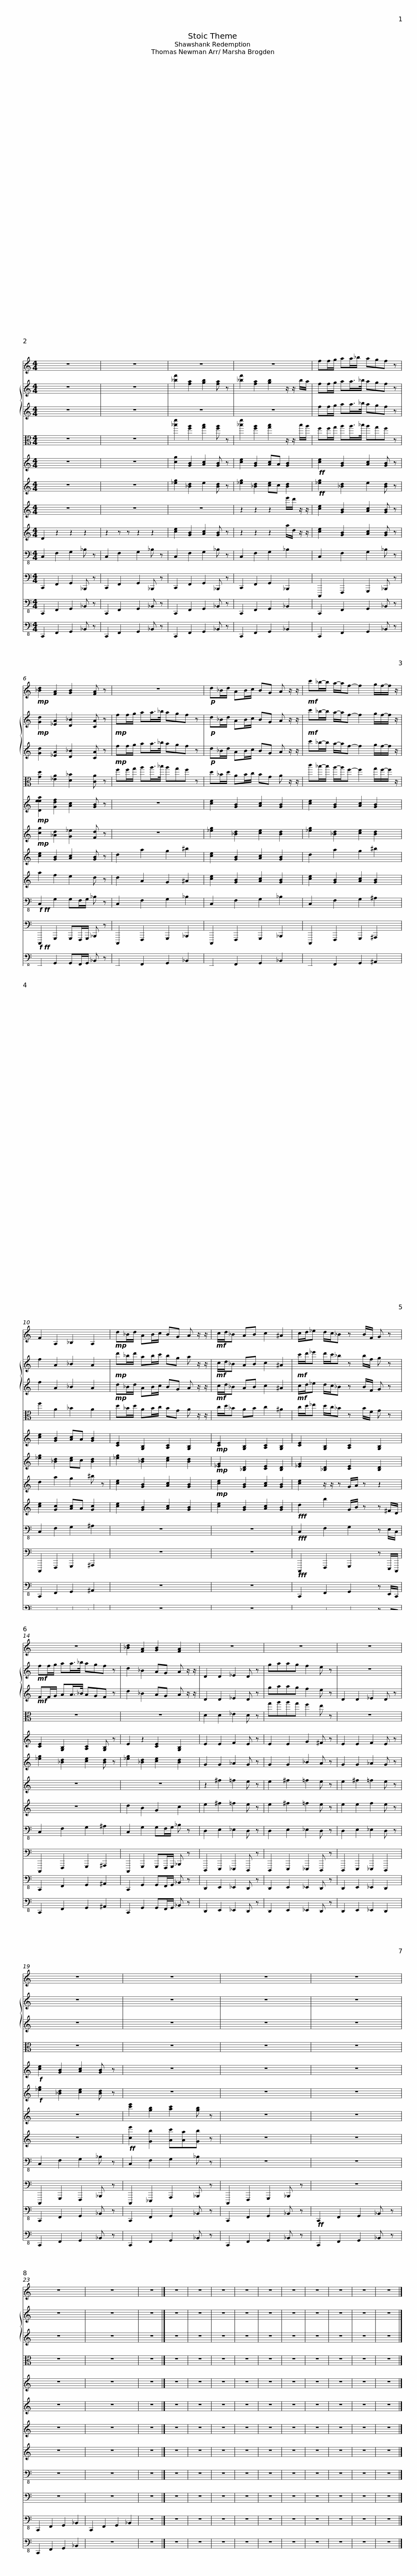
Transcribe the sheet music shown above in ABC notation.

X:1
%%score 1 { 2 | 3 } 4 5 6 7 8 9 10 11 12
L:1/8
M:4/4
I:linebreak $
K:C
V:1 treble
V:2 treble
V:3 treble
V:4 alto
V:5 treble transpose=-2
V:6 treble transpose=-5
V:7 treble transpose=-14
V:8 treble transpose=-14
V:9 bass-8 transpose=-12
V:10 bass
V:11 bass-8
V:12 bass-8
V:1
 z8 | z8 | z8 | z8 |$ ff/g/ aa/_b/ agf z | %5
!mp! [_Bd]2 [FA]2 [GB]2 [FA] z | z8 |$!p! d_B/d/ AB/c/ BG A z/ z/ |!mf! c'_b/-b/ a/-a/f- f2 g/f/-f/ z/ | F2 A,2 _B,2 A,2 |$ %10
!mp! d_B/d/ AB/c/ BG A z/ z/ |!mf! c/d/_B AB c2 ^A2 | c/d/_e d/c/_B z B/F/ G z |$ z8 | [_Bd]2 [FA]2 [GB]2 [FA]2 | %15
 z8 | z8 |$ z8 | z8 | z8 | %20
 z8 | z8 |$ z8 | z8 | z8 |] %25
 z8 | z8 | z8 | z8 | z8 | %30
 z8 | z8 | z8 | z8 | z8 |] %35
V:2
 z8 | z8 | [_bf']2 [fa]2 [gb]2 [fa] z | [_bf']2 [fa]2 [gb]2 z/ z/ b/a/ |$ ff/g/ aa/>_b/ agf z | %5
!mp! [Gd]2 [_EA]2 [D_B]2 [CA] z |!mp! ff/g/ aa/>_b/ agf z |$!p! d_B/d/ AB/c/ BG A z/ z/ |!mf! c'_b/-b/ a/-a/f- f2 g/f/-f/ z/ | f2 A2 _B2 A2 |$ %10
!mp! d'_b/d'/ ab/c'/ bg a z/ z/ |!mf! c/d/_B AB c2 ^A2 |!mf! c'/d'/_e' d'/c'/_b z b/f/ g z |$!mf! ff/g/ aa/>_b/ agf z | d2 _B2 AG A z/ z/ | %15
 D2 D2 _E2 D z | gaag f2 e z |$ z8 | z8 | z8 | %20
 z8 | z8 |$ z8 | z8 | z8 |] %25
 z8 | z8 | z8 | z8 | z8 | %30
 z8 | z8 | z8 | z8 | z8 |] %35
V:3
 z8 | z8 | z8 | z8 |$ ff/g/ aa/>_b/ agf z | %5
 [Gd]2 [_EA]2 [D_B]2 [CA] z |!mp! ff/g/ aa/>_b/ agf z |$!p! d_B/d/ AB/c/ BG A z/ z/ | c'_b/-b/ a/-a/f- f2 g/f/-f/ z/ | f2 A2 _B2 A2 |$ %10
!mp! d_B/d/ AB/c/ BG A z/ z/ |!mf! c/d/_B AB c2 ^A2 |!mf! c/d/_e d/c/_B z B/F/ G z |$!mf! FF/G/ AA/>_B/ AGF z | d2 _B2 AG A z/ z/ | %15
 D2 D2 _E2 D z | gaag f2 e z |$ D2 D2 _E2 D z | z8 | z8 | %20
 z8 | z8 |$ z8 | z8 | z8 |] %25
 z8 | z8 | z8 | z8 | z8 | %30
 z8 | z8 | z8 | z8 | z8 |] %35
V:4
 z8 | z8 | [_bf']2 [fa]2 [gb]2 [fa] z | [_bf']2 [fa]2 [gb]2 z/ z/ b/a/ |$ ff/g/ aa/>_b/ agf z | %5
 [Gd]2 [_EA]2 [D_B]2 [CA] z | ff/g/ aa/>_b/ agf z |$ d_B/d/ AB/c/ BG A z/ z/ | c'_b/-b/ a/-a/f- f2 g/f/-f/ z/ | f2 A2 _B2 A2 |$ %10
 d_B/d/ AB/c/ BG A z/ z/ | c/d/_B AB c2 ^A2 | c/d/_e d/c/_B z B/F/ G z |$ z8 | z8 | %15
 D2 D2 _E2 D z | gaag f2 e z |$ z8 | z8 | z8 | %20
 z8 | z8 |$ z8 | z8 | z8 |] %25
 z8 | z8 | z8 | z8 | z8 | %30
 z8 | z8 | z8 | z8 | z8 |] %35
V:5
 z8 | z8 | [cg]2 [GB]2 [Ac]2 [GB] z | [ce]2 [GB]2 [Ac]A [GB]2 |$!ff! [ce]2 [GB]2 [Ac]2 [GB] z | %5
!mp! [Deea]2 [Gdf]2 [Ac]2 [GB] z | z8 |$ [ce]2 [GB]2 [Ac]2 [GB]2 | [ce]2 [GB]2 [Ac]2 [GB]2 | [ce]2 [GB]2 [Ac]A [GB]2 |$ %10
 [CE]2 [G,B,]2 [A,C]2 [G,B,]2 |!mp! [CE]2 [G,B,]2 [A,C]2 [G,B,]2 | [CE]2 [G,B,]2 [A,C]2 [G,B,]2 |$ [CE]2 [G,B,]2 [A,C]2 [G,B,] z | E2 z2 [CE]2 [G,B,]2 | %15
 E2 E2 F2 E z | E2 E2 G2 ^F z |$ E2 E2 F2 E z |!f! [ce]2 [GB]2 [Ac]2 [GB] z | z8 | %20
 z8 | z8 |$ z8 | z8 | z8 |] %25
 z8 | z8 | z8 | z8 | z8 | %30
 z8 | z8 | z8 | z8 | z8 |] %35
V:6
 z8 | z8 | [_eg]2 [_Bd]2 e2 [Bd] z | [_eg]2 [_Bd]2 [ce]c [Bd]2 |$!ff! [_eg]2 [_Bd]2 e2 [Bd] z | %5
!mp! [cg]2 [_Ad]2 [G_e]2 [Fd] z | z8 |$ [_eg]2 [_Bd]2 [ce]2 [Bd]2 | [_eg]2 [_Bd]2 [ce]2 [Bd]2 | [_eg]2 [_Bd]2 [ce]c [Bd]2 |$ %10
 [_eg]2 [_Bd]2 [ce]2 [Bd]2 |!mp! [_EG]2 [_B,D]2 [CE]2 [B,D]2 | [_EG]2 [_B,D]2 [CE]2 [B,D]2 |$ [_eg]2 [_Bd]2 [ce]2 [Bd] z | [_eg]2 [_Bd]2 [ce]2 [Bd]2 | %15
 G2 G2 _A2 G z | G2 G2 _B2 A z |$ G2 G2 _A2 G z |!f! [_eg]2 [_Bd]2 [ce]2 [Bd] z | z8 | %20
 z8 | z8 |$ z8 | z8 | z8 |] %25
 z8 | z8 | z8 | z8 | z8 | %30
 z8 | z8 | z8 | z8 | z8 |] %35
V:7
 z8 | z8 | z8 | z2 z2 z2 e'/d'/ z/ z/ |$ [ce]2 [GB]2 [Ac]2 [GB] z | %5
 [ce]2 [GB]2 [Ac]2 [GB] z | d2 a2 g2 ^b2 |$ [ce]2 [GB]2 [Ac]2 [GB]2 | d2 a2 g2 ^b2 | d2 a2 g2 ^b z |$ %10
 [ce]2 [GB]2 [Ac]2 [GB]2 |!mp! [ce]2 [GB]2 [Ac]2 [GB]2 | [ce]2 z/ z/ z G/A/ z z2 |$ z8 | z8 | %15
 z2 ^f2 =f2 e z | e2 ^f2 =f2 e z |$ e2 ^f2 =f2 e z | z8 | [c'e']2 [gb]2 [ac']2 [gb] z | %20
 z8 | z8 |$ z8 | z8 | z8 |] %25
 z8 | z8 | z8 | z8 | z8 | %30
 z8 | z8 | z8 | z8 | z8 |] %35
V:8
 D2 z2 z2 z2 | z2 z z z2 z2 | [ce]2 [GB]2 [Ac]2 [GB] z | z2 z2 z2 a/d/ z/ z/ |$ [ce]2 [GB]2 [Ac]2 [GB] z | %5
 a2 f2 e2 d z | d2 A2 G2 ^A2 |$ [ce]2 [GB]2 [Ac]2 [GB]2 | [ce]2 [GB]2 [Ac]2 [GB]2 | [ce]2 [Gc]2 [Ac]A [Gc]2 |$ %10
 [ce]2 [GB]2 [Ac]2 [GB]2 | [ce]2 [GB]2 [Ac]2 [GB]2 |!fff! d2 b2 G/B/ z z ^F/D/ |$ z8 | d2 B2 G2 c2 | %15
 e2 ^f2 =f2 e z | e2 ^f2 =f2 e z |$ e2 e2 f2 e z | z8 |!ff! [ce']2 [Gb]2 [Ac'][Aa][Gb] z | %20
 z8 | z8 |$ z8 | z8 | z8 |] %25
 z8 | z8 | z8 | z8 | z8 | %30
 z8 | z8 | z8 | z8 | z8 |] %35
V:9
 C,2 F,2 G,2 _B, z | C,2 F,2 G,2 _B, z | C,2 F,2 G,2 _B, z | C,2 F,2 G,2 _B,2 |$ C,2 F,2 G,2 _B, z | %5
!f!!ff! C,2 G,2 G,F,/G,/ _B, z | C,2 F,2 G,2 _B,2 |$ C,2 F,2 G,2 _B,2 | C,2 F,2 G,2 ^A,2 | C,2 F,2 G,2 ^A,2 |$ %10
 z8 | z8 |!fff! C,2 F,2 G,2 z E,/C,/ |$ C,2 F,2 G,2 ^A,2 | C,2 G,2 G,F,/G,/ _B, z | %15
 D,2 E,2 _E,2 D, z | D,2 E,2 _E,2 D, z |$ D,2 E,2 _E,2 D, z | C,2 F,2 G,2 _B, z | C,2 F,2 G,2 _B, z | %20
 z8 | z8 |$ z8 | z8 | z8 |] %25
 z8 | z8 | z8 | z8 | z8 | %30
 z8 | z8 | z8 | z8 | z8 |] %35
V:10
 C,,2 F,,2 G,,2 _B,,, z | C,,2 F,,2 G,,2 _B,,, z | C,,2 F,,2 G,,2 _B,,, z | C,,2 F,,2 G,,2 _B,,,2 |$ C,,,2 F,,,2 G,,,2 _B,,, z | %5
!f!!ff! C,,,2 G,,,2 G,,,F,,,/G,,,/ _B,,, z | C,,,2 F,,,2 G,,,2 _B,,,2 |$ C,,,2 F,,,2 G,,,2 _B,,,2 | C,,,2 F,,,2 G,,,2 ^A,,,2 | C,,,2 F,,,2 G,,,2 ^A,,,2 |$ %10
 z8 | z8 |!fff! C,,,2 F,,,2 G,,,2 z E,,,/C,,,/ |$ C,,,2 F,,,2 G,,,2 ^A,,,2 | C,,,2 G,,,2 G,,,F,,,/G,,,/ _B,,, z | %15
 D,,,2 E,,,2 _E,,,2 D,,, z | D,,,2 E,,,2 _E,,,2 D,,, z |$ D,,,2 E,,,2 _E,,,2 D,,,2 | C,,,2 G,,,2 F,,,2 _B,,, z | C,,,2 _E,,,2 A,,,2 _B,,, z | %20
 C,,,2 F,,,2 G,,,2 _B,,, z | z8 |$ z8 | z8 | z8 |] %25
 z8 | z8 | z8 | z8 | z8 | %30
 z8 | z8 | z8 | z8 | z8 |] %35
V:11
 C,,2 F,,2 G,,2 _B,, z | C,,2 F,,2 G,,2 _B,, z | C,,2 F,,2 G,,2 _B,, z | C,,2 F,,2 G,,2 _B,,2 |$ C,,2 F,,2 G,,2 _B,, z | %5
!f!!ff! C,,2 G,,2 G,,F,,/G,,/ _B,, z | C,,2 F,,2 G,,2 _B,,2 |$ C,,2 F,,2 G,,2 _B,,2 | C,,2 F,,2 G,,2 ^A,,2 | C,,2 F,,2 G,,2 ^A,,2 |$ %10
 z8 | z8 | C,,2 F,,2 G,,2 z E,,/C,,/ |$ C,,2 F,,2 G,,2 ^A,,2 | C,,2 G,,2 G,,F,,/G,,/ _B,, z | %15
 D,,2 E,,2 _E,,2 D,, z | D,,2 E,,2 _E,,2 D,, z |$ D,,2 E,,2 _E,,2 D,,2 | C,,2 F,,2 G,,2 _B,, z | C,,2 F,,2 G,,2 _B,, z | %20
 C,,2 F,,2 G,,2 _B,, z |!ff! C,,2 F,,2 G,,2 _B,, z |$ C,,2 F,,2 G,,2 _B,,2 | C,,2 F,,2 G,,2 _B,,2 | z8 |] %25
 z8 | z8 | z8 | z8 | z8 | %30
 z8 | z8 | z8 | z8 | z8 |] %35
V:12
 C,,2 F,,2 G,,2 _B,, z | C,,2 F,,2 G,,2 _B,, z | C,,2 F,,2 G,,2 _B,, z | C,,2 F,,2 G,,2 _B,,2 |$ C,,2 F,,2 G,,2 _B,, z | %5
!f!!ff! C,,2 G,,2 G,,F,,/G,,/ _B,, z | C,,2 F,,2 G,,2 _B,,2 |$ C,,2 F,,2 G,,2 _B,,2 | C,,2 F,,2 G,,2 _B,,2 | C,,2 F,,2 G,,2 _B,,2 |$ %10
 z8 | z8 |!fff! C,,2 F,,2 G,,2 z E,,/C,,/ |$ C,,2 F,,2 G,,2 ^A,,2 | C,,2 G,,2 G,,F,,/G,,/ _B,, z | %15
 D,,2 E,,2 _E,,2 D,, z | D,,2 E,,2 _E,,2 D,, z |$ D,,2 E,,2 _E,,2 D,,2 | C,,2 F,,2 G,,2 _B,, z | C,,2 F,,2 G,,2 _B,, z | %20
 C,,2 F,,2 G,,2 _B,, z | C,,2 F,,2 G,,2 _B,, z |$ C,,2 F,,2 G,,2 _B,,2 | z8 | z8 |] %25
 z8 | z8 | z8 | z8 | z8 | %30
 z8 | z8 | z8 | z8 | z8 |] %35
